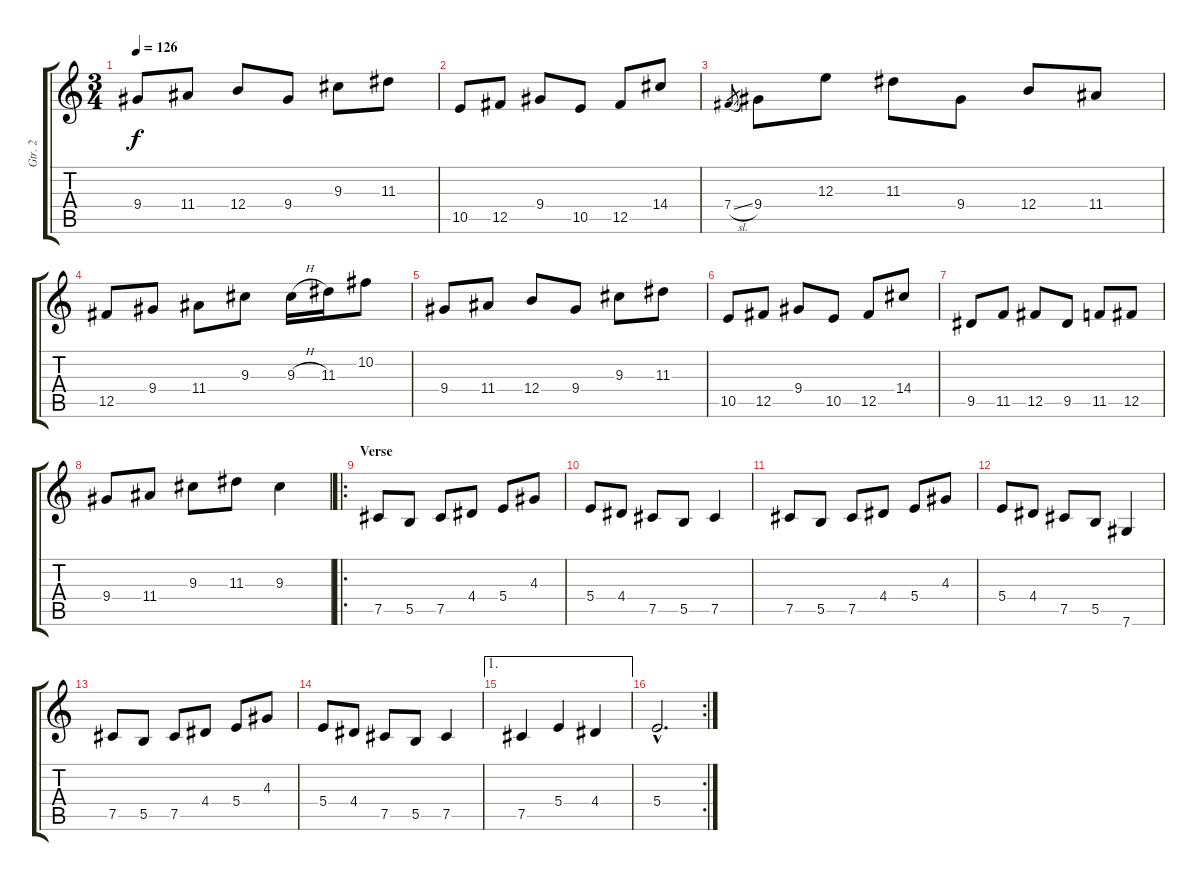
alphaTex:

\track ("Gtr. 2" "Gtr. 2") {instrument distortionguitar}
\staff {score tabs}
\tuning (Db4 Ab3 E3 B2 Gb2 Db2) {hide}
\ts (3 4)
\tempo 126
\clef g2
\ks c
9.4.8{dy f} 11.4.8 12.4.8 9.4.8 9.3.8 11.3.8 |
10.5.8 12.5.8 9.4.8 10.5.8 12.5.8 14.4.8 |
7.4{sl}.8{gr} 9.4.8 12.3.8 11.3.8 9.4.8 12.4.8 11.4.8 |
12.5.8 9.4.8 11.4.8 9.3.8 9.3{h}.16 11.3.16 10.2.8 |
9.4.8 11.4.8 12.4.8 9.4.8 9.3.8 11.3.8 |
10.5.8 12.5.8 9.4.8 10.5.8 12.5.8 14.4.8 |
9.5.8 11.5.8 12.5.8 9.5.8 11.5.8 12.5.8 |
9.4.8 11.4.8 9.3.8 11.3.8 9.3.4 |
\ro
\section ("" "Verse")
7.5.8 5.5.8 7.5.8 4.4.8 5.4.8 4.3.8 |
5.4.8 4.4.8 7.5.8 5.5.8 7.5.4 |
7.5.8 5.5.8 7.5.8 4.4.8 5.4.8 4.3.8 |
5.4.8 4.4.8 7.5.8 5.5.8 7.6.4 |
7.5.8 5.5.8 7.5.8 4.4.8 5.4.8 4.3.8 |
5.4.8 4.4.8 7.5.8 5.5.8 7.5.4 |
\ae 1
7.5.4 5.4.4 4.4.4 |
\rc 2
5.4{hac}.2{d}
